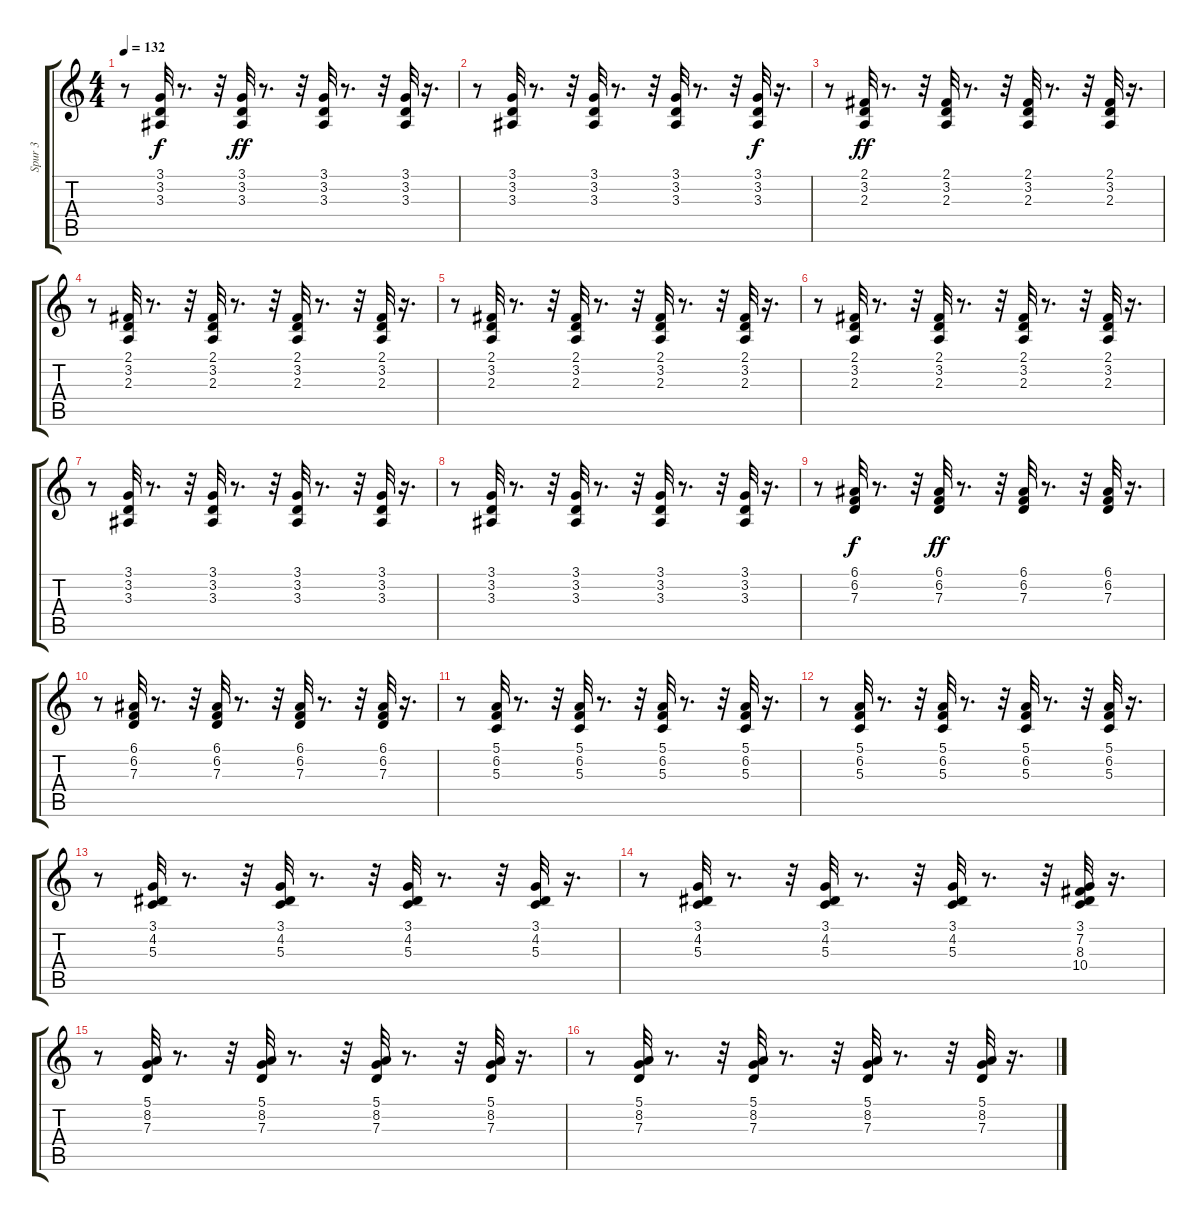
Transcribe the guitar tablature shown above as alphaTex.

\track ("Spur 3" "Spur 3") {instrument electricgrandpiano}
\staff {score tabs}
\tuning (E4 B3 G3 D3 A2 E2) {hide}
\ts (4 4)
\tempo 132
\clef g2
\ks c
r.8{dy ff} (3.1 3.2 3.3).32{dy f} r.8{d} r.32 (3.1 3.2 3.3).32{dy ff} r.8{d} r.32 (3.1 3.2 3.3).32 r.8{d} r.32 (3.1 3.2 3.3).32 r.16{d} |
r.8 (3.1 3.2 3.3).32 r.8{d} r.32 (3.1 3.2 3.3).32 r.8{d} r.32 (3.1 3.2 3.3).32 r.8{d} r.32 (3.1 3.2 3.3).32{dy f} r.16{d} |
r.8 (2.1 3.2 2.3).32{dy ff} r.8{d} r.32 (2.1 3.2 2.3).32 r.8{d} r.32 (2.1 3.2 2.3).32 r.8{d} r.32 (2.1 3.2 2.3).32 r.16{d} |
r.8 (2.1 3.2 2.3).32 r.8{d} r.32 (2.1 3.2 2.3).32 r.8{d} r.32 (2.1 3.2 2.3).32 r.8{d} r.32 (2.1 3.2 2.3).32 r.16{d} |
r.8 (2.1 3.2 2.3).32 r.8{d} r.32 (2.1 3.2 2.3).32 r.8{d} r.32 (2.1 3.2 2.3).32 r.8{d} r.32 (2.1 3.2 2.3).32 r.16{d} |
r.8 (2.1 3.2 2.3).32 r.8{d} r.32 (2.1 3.2 2.3).32 r.8{d} r.32 (2.1 3.2 2.3).32 r.8{d} r.32 (2.1 3.2 2.3).32 r.16{d} |
r.8 (3.1 3.2 3.3).32 r.8{d} r.32 (3.1 3.2 3.3).32 r.8{d} r.32 (3.1 3.2 3.3).32 r.8{d} r.32 (3.1 3.2 3.3).32 r.16{d} |
r.8 (3.1 3.2 3.3).32 r.8{d} r.32 (3.1 3.2 3.3).32 r.8{d} r.32 (3.1 3.2 3.3).32 r.8{d} r.32 (3.1 3.2 3.3).32 r.16{d} |
r.8 (6.1 6.2 7.3).32{dy f} r.8{d} r.32 (6.1 6.2 7.3).32{dy ff} r.8{d} r.32 (6.1 6.2 7.3).32 r.8{d} r.32 (6.1 6.2 7.3).32 r.16{d} |
r.8 (6.1 6.2 7.3).32 r.8{d} r.32 (6.1 6.2 7.3).32 r.8{d} r.32 (6.1 6.2 7.3).32 r.8{d} r.32 (6.1 6.2 7.3).32 r.16{d} |
r.8 (5.1 6.2 5.3).32 r.8{d} r.32 (5.1 6.2 5.3).32 r.8{d} r.32 (5.1 6.2 5.3).32 r.8{d} r.32 (5.1 6.2 5.3).32 r.16{d} |
r.8 (5.1 6.2 5.3).32 r.8{d} r.32 (5.1 6.2 5.3).32 r.8{d} r.32 (5.1 6.2 5.3).32 r.8{d} r.32 (5.1 6.2 5.3).32 r.16{d} |
r.8 (3.1 4.2 5.3).32 r.8{d} r.32 (3.1 4.2 5.3).32 r.8{d} r.32 (3.1 4.2 5.3).32 r.8{d} r.32 (3.1 4.2 5.3).32 r.16{d} |
r.8 (3.1 4.2 5.3).32 r.8{d} r.32 (3.1 4.2 5.3).32 r.8{d} r.32 (3.1 4.2 5.3).32 r.8{d} r.32 (3.1 7.2 8.3 10.4).32 r.16{d} |
r.8 (5.1 8.2 7.3).32 r.8{d} r.32 (5.1 8.2 7.3).32 r.8{d} r.32 (5.1 8.2 7.3).32 r.8{d} r.32 (5.1 8.2 7.3).32 r.16{d} |
r.8 (5.1 8.2 7.3).32 r.8{d} r.32 (5.1 8.2 7.3).32 r.8{d} r.32 (5.1 8.2 7.3).32 r.8{d} r.32 (5.1 8.2 7.3).32 r.16{d}
